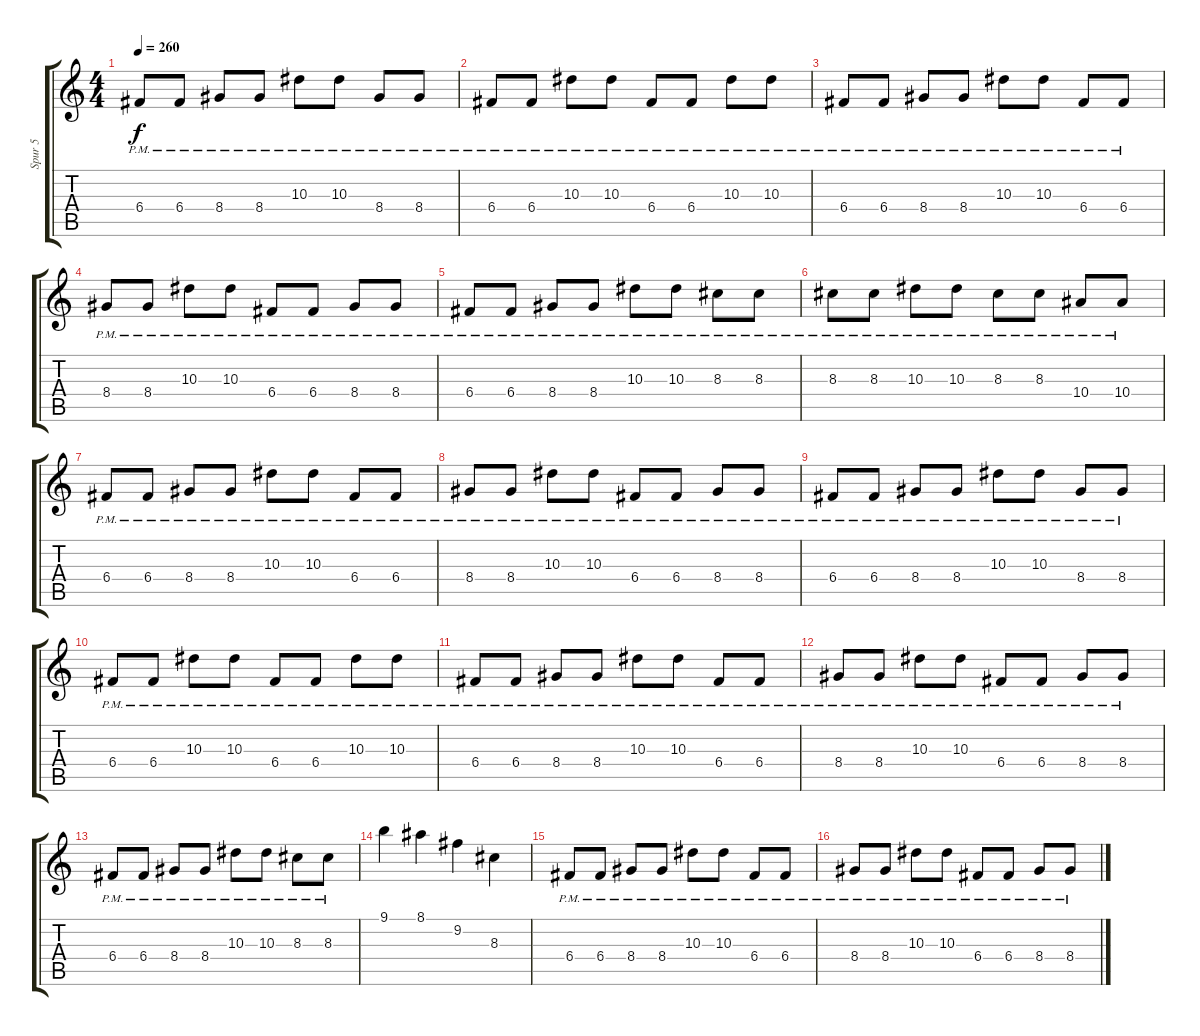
\track ("Spur 5" "Spur 5") {instrument distortionguitar}
\staff {score tabs}
\tuning (D4 A3 F3 C3 G2 C2) {hide}
\ts (4 4)
\tempo 260
\clef g2
\ks c
6.4{pm}.8{dy f} 6.4{pm}.8 8.4{pm}.8 8.4{pm}.8 10.3{pm}.8 10.3{pm}.8 8.4{pm}.8 8.4{pm}.8 |
6.4{pm}.8 6.4{pm}.8 10.3{pm}.8 10.3{pm}.8 6.4{pm}.8 6.4{pm}.8 10.3{pm}.8 10.3{pm}.8 |
6.4{pm}.8 6.4{pm}.8 8.4{pm}.8 8.4{pm}.8 10.3{pm}.8 10.3{pm}.8 6.4{pm}.8 6.4{pm}.8 |
8.4{pm}.8 8.4{pm}.8 10.3{pm}.8 10.3{pm}.8 6.4{pm}.8 6.4{pm}.8 8.4{pm}.8 8.4{pm}.8 |
6.4{pm}.8 6.4{pm}.8 8.4{pm}.8 8.4{pm}.8 10.3{pm}.8 10.3{pm}.8 8.3{pm}.8 8.3{pm}.8 |
8.3{pm}.8 8.3{pm}.8 10.3{pm}.8 10.3{pm}.8 8.3{pm}.8 8.3{pm}.8 10.4{pm}.8 10.4{pm}.8 |
6.4{pm}.8{volume 10} 6.4{pm}.8 8.4{pm}.8 8.4{pm}.8 10.3{pm}.8 10.3{pm}.8 6.4{pm}.8 6.4{pm}.8 |
8.4{pm}.8 8.4{pm}.8 10.3{pm}.8 10.3{pm}.8 6.4{pm}.8 6.4{pm}.8 8.4{pm}.8 8.4{pm}.8 |
6.4{pm}.8 6.4{pm}.8 8.4{pm}.8 8.4{pm}.8 10.3{pm}.8 10.3{pm}.8 8.4{pm}.8 8.4{pm}.8 |
6.4{pm}.8 6.4{pm}.8 10.3{pm}.8 10.3{pm}.8 6.4{pm}.8 6.4{pm}.8 10.3{pm}.8 10.3{pm}.8 |
6.4{pm}.8{volume 5} 6.4{pm}.8 8.4{pm}.8 8.4{pm}.8 10.3{pm}.8 10.3{pm}.8 6.4{pm}.8 6.4{pm}.8 |
8.4{pm}.8 8.4{pm}.8 10.3{pm}.8 10.3{pm}.8 6.4{pm}.8 6.4{pm}.8 8.4{pm}.8 8.4{pm}.8 |
6.4{pm}.8 6.4{pm}.8 8.4{pm}.8 8.4{pm}.8 10.3{pm}.8 10.3{pm}.8 8.3{pm}.8 8.3{pm}.8 |
9.1.4 8.1.4 9.2.4 8.3.4 |
6.4{pm}.8{volume 3} 6.4{pm}.8 8.4{pm}.8 8.4{pm}.8 10.3{pm}.8 10.3{pm}.8 6.4{pm}.8 6.4{pm}.8 |
8.4{pm}.8 8.4{pm}.8 10.3{pm}.8 10.3{pm}.8 6.4{pm}.8 6.4{pm}.8 8.4{pm}.8 8.4{pm}.8
